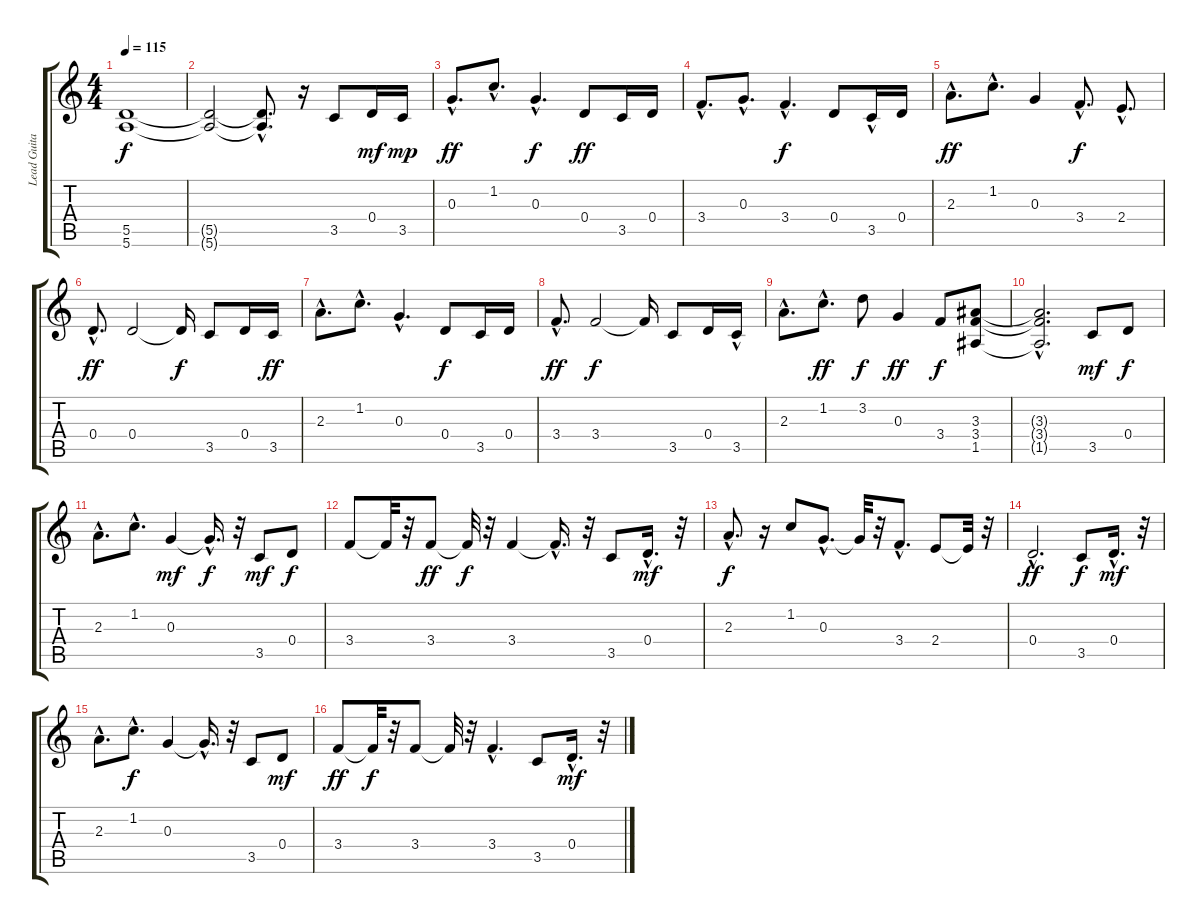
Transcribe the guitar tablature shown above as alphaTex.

\track ("Lead Guitar (Solo)" "Lead Guita") {instrument distortionguitar}
\staff {score tabs}
\tuning (E4 B3 G3 D3 A2 E2) {hide}
\ts (4 4)
\tempo 115
\clef g2
\ks c
(5.5{t} 5.6{t}).1{dy f} |
(5.5{t} 5.6{t}).2 (5.5{t} 5.6{hac t}).8{d} r.16 3.5.8 0.4.16{dy mf} 3.5.16{dy mp} |
0.3{hac}.8{d dy ff} 1.2{hac}.8{d} 0.3{hac}.4{d dy f} 0.4.8{dy ff} 3.5.16 0.4.16 |
3.4{hac}.8{d} 0.3{hac}.8{d} 3.4{hac}.4{d dy f} 0.4.8 3.5{hac}.16 0.4.16 |
2.3{hac}.8{d dy ff} 1.2{hac}.8{d} 0.3.4 3.4{hac}.8{d dy f} 2.4{hac}.8{d} |
0.4{hac}.8{d dy ff} 0.4.2 0.4{t}.16{dy f} 3.5.8 0.4.16 3.5.16{dy ff} |
2.3{hac}.8{d} 1.2{hac}.8{d} 0.3{hac}.4{d} 0.4.8{dy f} 3.5.16 0.4.16 |
3.4{hac}.8{d dy ff} 3.4.2{dy f} 3.4{t}.16 3.5.8 0.4.16 3.5{hac}.16 |
2.3{hac}.8{d} 1.2{hac}.8{d dy ff} 3.2.8{dy f} 0.3.4{dy ff} 3.4.8{dy f} (3.3 3.4 1.5).8 |
(3.3{hac t} 3.4{hac t} 1.5{hac t}).2{d} 3.5.8{dy mf} 0.4.8{dy f} |
2.3{hac}.8{d} 1.2{hac}.8{d} 0.3.4{dy mf} 0.3{hac t}.16{d dy f} r.32 3.5.8{dy mf} 0.4.8{dy f} |
3.4.8 3.4{t}.32 r.32 3.4.8{dy ff} 3.4{t}.32{dy f} r.32 3.4.4 3.4{hac t}.16{d} r.32 3.5.8 0.4{hac}.16{d dy mf} r.32 |
2.3{hac}.8{d dy f} r.16 1.2.8 0.3{hac}.8{d} 0.3{t}.32 r.32 3.4{hac}.8{d} 2.4.8 2.4{t}.32 r.32 |
0.4{hac}.2{d dy ff} 3.5.8{dy f} 0.4{hac}.16{d dy mf} r.32 |
2.3{hac}.8{d} 1.2{hac}.8{d dy f} 0.3.4 0.3{hac t}.16{d} r.32 3.5.8 0.4.8{dy mf} |
3.4.8{dy ff} 3.4{t}.32{dy f} r.32 3.4.8 3.4{t}.32 r.32 3.4{hac}.4{d} 3.5.8 0.4{hac}.16{d dy mf} r.32
